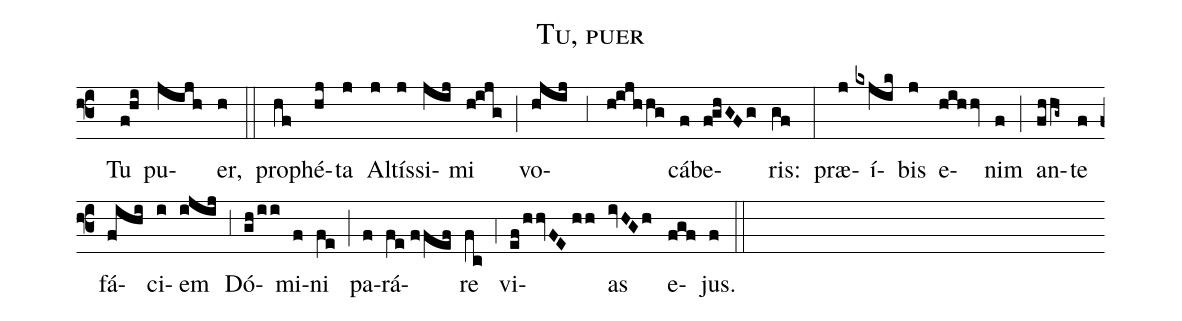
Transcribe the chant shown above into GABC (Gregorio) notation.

name:Tu, puer;
mode:II;
office-part:Communiones;
%%
(f3) () Tu(f!hi) pu(jijh)er,(h) (::) pro(hf)phé(hj)ta(j) Al(j)tís(j)si(jij)mi(h!ijg) (;) vo(hjij;3h!ijhhg)cá(f)be(f!ghGFg)ris:(gf) (:) præ(j)í(kxjik)bis(j) e(hihhv)nim(f) (;) an(fhhg~)te(f) fá(fihi)ci(i)em(ijij) (;3) Dó(gh/ii)mi(f)ni(fe) (;) pa(f)rá(fe//ffef)re(fc) (;4) vi(ef/hhvFE//hh)as(ivHGh) e(fgf)jus.(f) (::)
